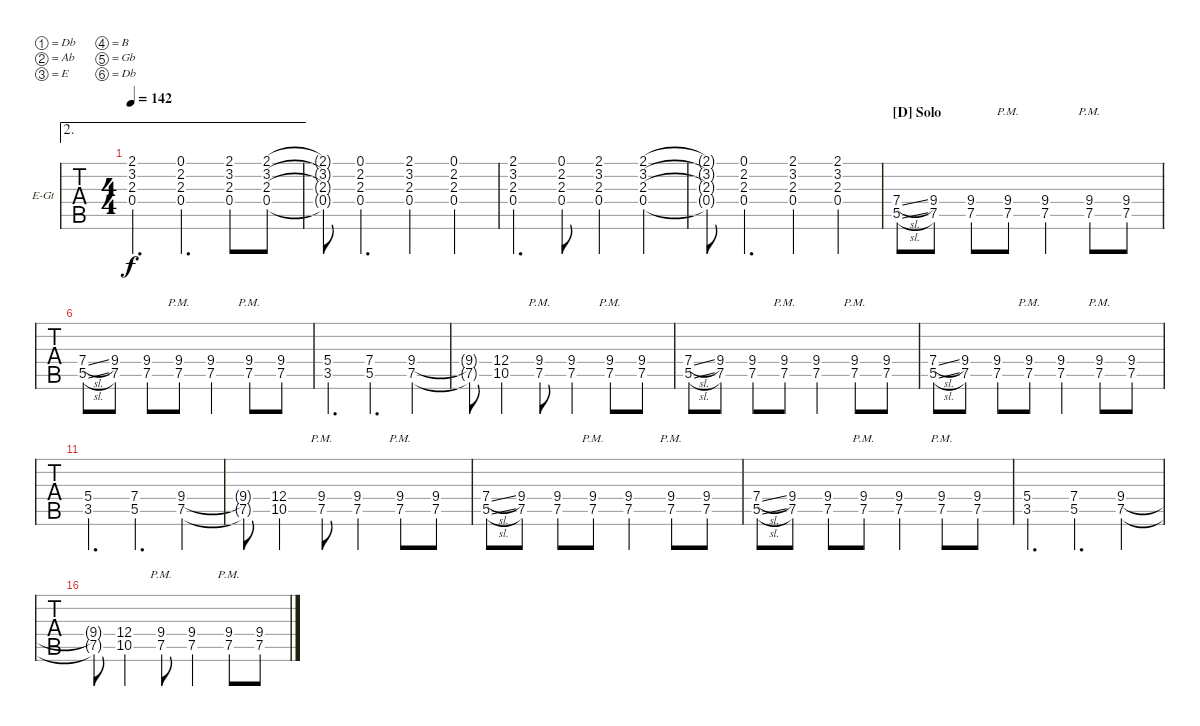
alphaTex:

\bracketExtendMode nobrackets
\firstSystemTrackNameOrientation horizontal
\otherSystemsTrackNameOrientation horizontal
\defaultBarNumberDisplay FirstOfSystem
\track ("Guitar 2" "E-Gt") {instrument distortionguitar}
\staff {tabs}
\tuning (Db4 Ab3 E3 B2 Gb2 Db2)
\ae 2
\ts (4 4)
\tempo 142
\clef g2
\ks c
(2.1 3.2 2.3 0.4).4{d dy f} (0.1 2.2 2.3 0.4).4{d} (2.1 3.2 2.3 0.4).8 (2.1 3.2 2.3 0.4).8 |
(2.1{t} 3.2{t} 2.3{t} 0.4{t}).8 (0.1 2.2 2.3 0.4).4{d} (2.1 3.2 2.3 0.4).4 (0.1 2.2 2.3 0.4).4 |
(2.1 3.2 2.3 0.4).4{d} (0.1 2.2 2.3 0.4).8 (2.1 3.2 2.3 0.4).4 (2.1 3.2 2.3 0.4).4 |
(2.1{t} 3.2{t} 2.3{t} 0.4{t}).8 (0.1 2.2 2.3 0.4).4{d} (2.1 3.2 2.3 0.4).4 (2.1 3.2 2.3 0.4).4 |
\section ("D" "Solo")
(7.4{sl} 5.5{sl}).8 (9.4 7.5).8 (7.5 9.4).8 (7.5 9.4{pm}).8 (9.4 7.5).4 (7.5 9.4{pm}).8 (7.5 9.4).8 |
(7.4{sl} 5.5{sl}).8 (9.4 7.5).8 (7.5 9.4).8 (7.5 9.4{pm}).8 (9.4 7.5).4 (7.5 9.4{pm}).8 (7.5 9.4).8 |
(5.4 3.5).4{d} (7.4 5.5).4{d} (9.4 7.5).4 |
(9.4{t} 7.5{t}).8 (12.4 10.5).4 (9.4{pm} 7.5).8 (9.4 7.5).4 (7.5 9.4{pm}).8 (7.5 9.4).8 |
(7.4{sl} 5.5{sl}).8 (9.4 7.5).8 (7.5 9.4).8 (7.5 9.4{pm}).8 (9.4 7.5).4 (7.5 9.4{pm}).8 (7.5 9.4).8 |
(7.4{sl} 5.5{sl}).8 (9.4 7.5).8 (7.5 9.4).8 (7.5 9.4{pm}).8 (9.4 7.5).4 (7.5 9.4{pm}).8 (7.5 9.4).8 |
(5.4 3.5).4{d} (7.4 5.5).4{d} (9.4 7.5).4 |
(9.4{t} 7.5{t}).8 (12.4 10.5).4 (9.4{pm} 7.5).8 (9.4 7.5).4 (7.5 9.4{pm}).8 (7.5 9.4).8 |
(7.4{sl} 5.5{sl}).8 (9.4 7.5).8 (7.5 9.4).8 (7.5 9.4{pm}).8 (9.4 7.5).4 (7.5 9.4{pm}).8 (7.5 9.4).8 |
(7.4{sl} 5.5{sl}).8 (9.4 7.5).8 (7.5 9.4).8 (7.5 9.4{pm}).8 (9.4 7.5).4 (7.5 9.4{pm}).8 (7.5 9.4).8 |
(5.4 3.5).4{d} (7.4 5.5).4{d} (9.4 7.5).4 |
(9.4{t} 7.5{t}).8 (12.4 10.5).4 (9.4{pm} 7.5).8 (9.4 7.5).4 (7.5 9.4{pm}).8 (7.5 9.4).8
